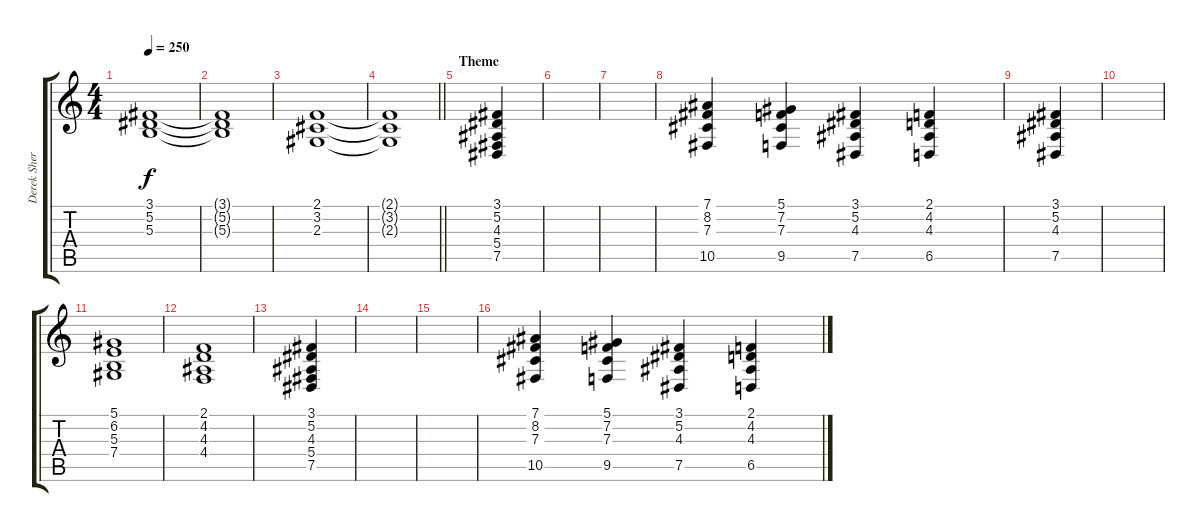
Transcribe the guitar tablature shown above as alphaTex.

\track ("Derek Sherinian" "Derek Sher") {instrument choiraahs}
\staff {score tabs}
\tuning (Eb4 Bb3 Gb3 Db3 Ab2 Eb2) {hide}
\ts (4 4)
\tempo 250
\clef g2
\ks c
(3.1 5.2 5.3).1{dy f} |
(3.1{t} 5.2{t} 5.3{t}).1 |
(2.1 3.2 2.3).1 |
\barLineRight lightlight
(2.1{t} 3.2{t} 2.3{t}).1 |
\section ("" "Theme")
(3.1 5.2 4.3 5.4 7.5).4 |
|
|
(7.1 8.2 7.3 10.5).4 (5.1 7.2 7.3 9.5).4 (3.1 5.2 4.3 7.5).4 (2.1 4.2 4.3 6.5).4 |
(3.1 5.2 4.3 7.5).4 |
|
(5.1 6.2 5.3 7.4).1 |
(2.1 4.2 4.3 4.4).1 |
(3.1 5.2 4.3 5.4 7.5).4 |
|
|
(7.1 8.2 7.3 10.5).4 (5.1 7.2 7.3 9.5).4 (3.1 5.2 4.3 7.5).4 (2.1 4.2 4.3 6.5).4
